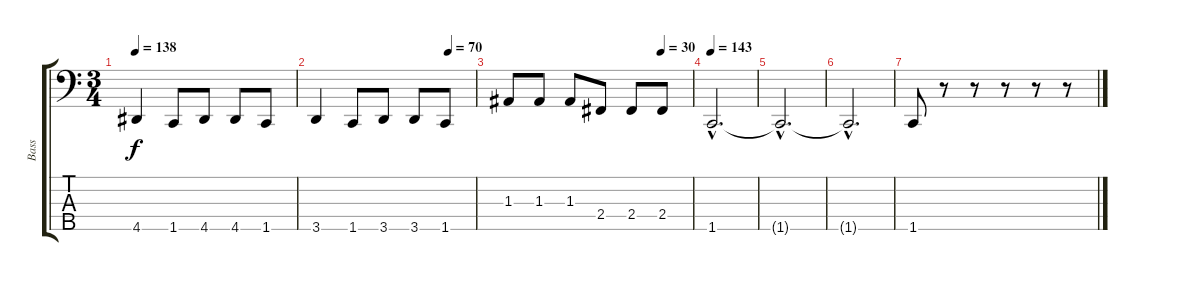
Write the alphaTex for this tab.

\track ("Bass" "Bass") {instrument electricbassfinger}
\staff {score tabs}
\tuning (G2 D2 A1 E1 B0) {hide}
\ts (3 4)
\tempo 138
\clef f4
\ks c
4.5.4{dy f} 1.5.8 4.5.8 4.5.8 1.5.8 |
\tempo (70 0.8333333333333334)
3.5.4 1.5.8 3.5.8 3.5.8 1.5.8 |
\tempo (30 0.8333333333333334)
1.3.8 1.3.8 1.3.8 2.4.8 2.4.8 2.4.8 |
\tempo 143
1.5{hac}.2{d} |
1.5{hac t}.2{d} |
1.5{hac t}.2{d} |
1.5.8 r.8 r.8 r.8 r.8 r.8
